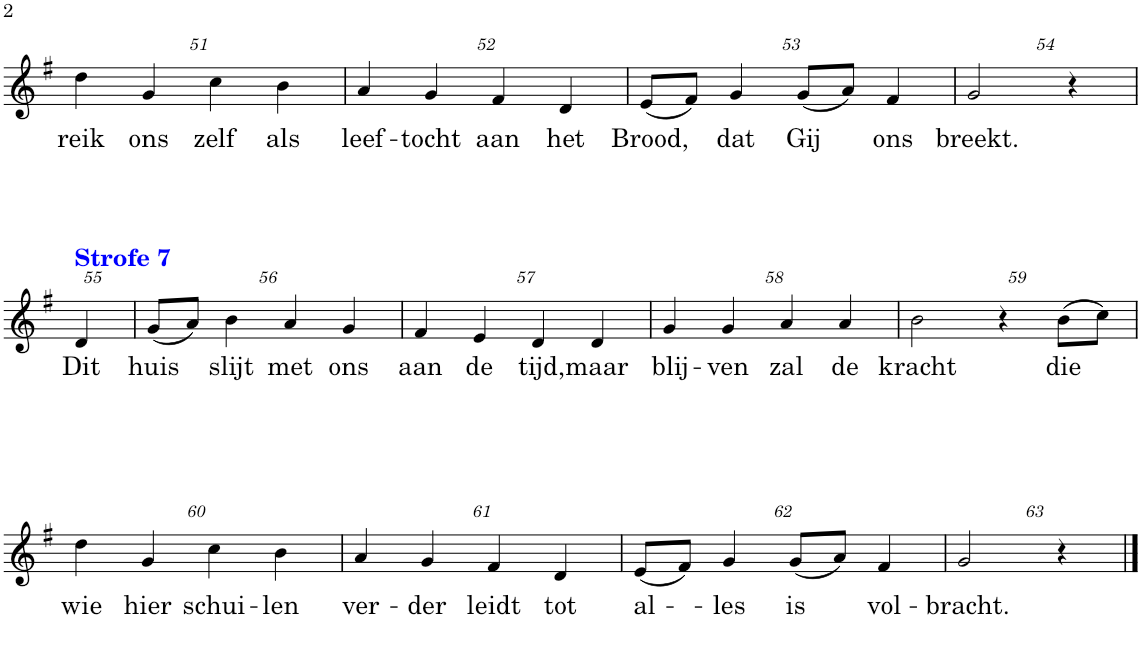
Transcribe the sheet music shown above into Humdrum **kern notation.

**kern	**text
*part1	*part1
*staff1	*staff1
*I"Soprano	*
!!LO:PB:g=z
*clefG2	*
*k[f#]	*
*M4/4	*
=51	=51
!	!LO:LY:b
4dd\	reik
!	!LO:LY:b
4g/	ons
!	!LO:LY:b
4cc\	zelf
!	!LO:LY:b
4b\	als
=52	=52
!	!LO:LY:b
4a/	leef-
!	!LO:LY:b
4g/	-tocht
!	!LO:LY:b
4f#/	aan
!	!LO:LY:b
4d/	het
=53	=53
!	!LO:LY:b
(8e/L	Brood,
8f#/J)	.
!	!LO:LY:b
4g/	dat
!	!LO:LY:b
(8g/L	Gij
8a/J)	.
!	!LO:LY:b
4f#/	ons
=54	=54
!	!LO:LY:b
2g/	breekt.
4r	.
!!LO:LB:g=z
=55	=55
!LO:TX:a:B:color=#0000FF:t=Strofe 7	!
!	!LO:LY:b
4d/	Dit
=56	=56
!	!LO:LY:b
(8g/L	huis
8a/J)	.
!	!LO:LY:b
4b\	slijt
!	!LO:LY:b
4a/	met
!	!LO:LY:b
4g/	ons
=57	=57
!	!LO:LY:b
4f#/	aan
!	!LO:LY:b
4e/	de
!	!LO:LY:b
4d/	tijd,
!	!LO:LY:b
4d/	maar
=58	=58
!	!LO:LY:b
4g/	blij-
!	!LO:LY:b
4g/	-ven
!	!LO:LY:b
4a/	zal
!	!LO:LY:b
4a/	de
=59	=59
!	!LO:LY:b
2b\	kracht
4r	.
!	!LO:LY:b
(8b\L	die
8cc\J)	.
!!LO:LB:g=z
=60	=60
!	!LO:LY:b
4dd\	wie
!	!LO:LY:b
4g/	hier
!	!LO:LY:b
4cc\	schui-
!	!LO:LY:b
4b\	-len
=61	=61
!	!LO:LY:b
4a/	ver-
!	!LO:LY:b
4g/	-der
!	!LO:LY:b
4f#/	leidt
!	!LO:LY:b
4d/	tot
=62	=62
!	!LO:LY:b
(8e/L	al-
8f#/J)	.
!	!LO:LY:b
4g/	-les
!	!LO:LY:b
(8g/L	is
8a/J)	.
!	!LO:LY:b
4f#/	vol-
=63	=63
!	!LO:LY:b
2g/	-bracht.
4r	.
==	==
*-	*-
